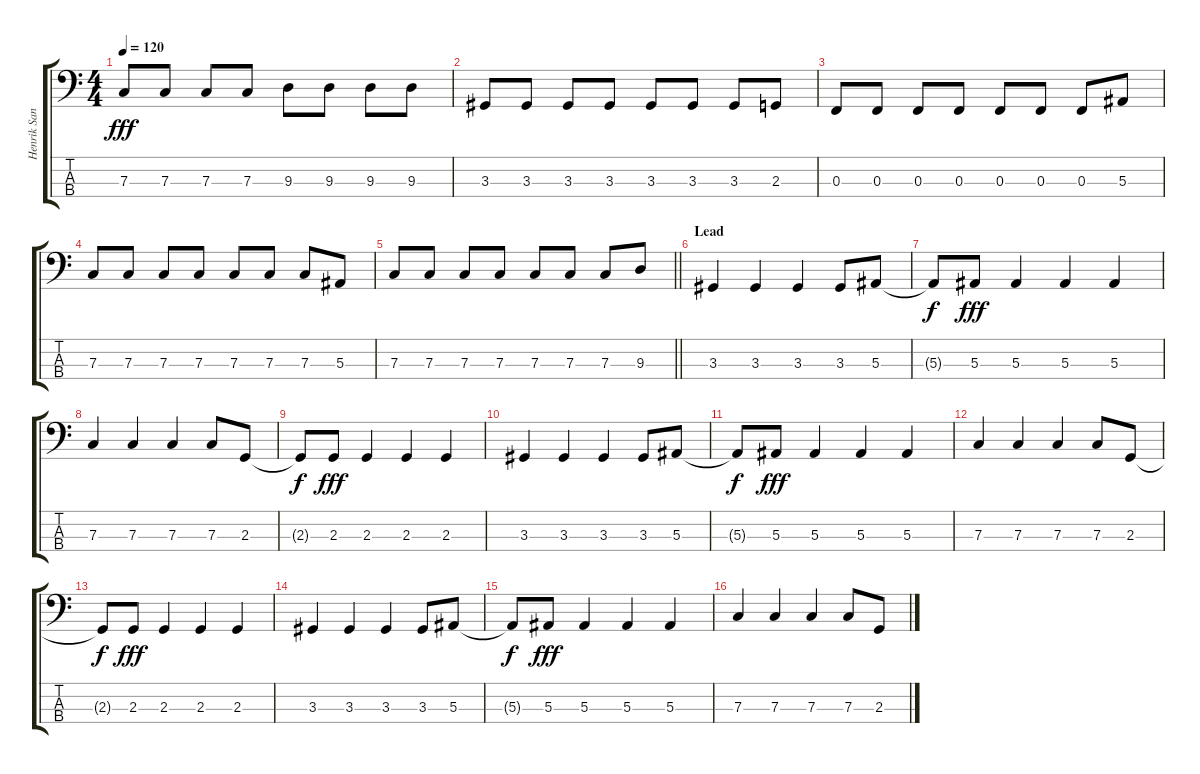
\track ("Henrik Sandelin" "Henrik San") {instrument electricbassfinger}
\staff {score tabs}
\tuning (Eb2 Bb1 F1 C1) {hide}
\ts (4 4)
\tempo 120
\clef f4
\ks c
7.3.8{dy fff} 7.3.8 7.3.8 7.3.8 9.3.8 9.3.8 9.3.8 9.3.8 |
3.3.8 3.3.8 3.3.8 3.3.8 3.3.8 3.3.8 3.3.8 2.3.8 |
0.3.8 0.3.8 0.3.8 0.3.8 0.3.8 0.3.8 0.3.8 5.3.8 |
7.3.8 7.3.8 7.3.8 7.3.8 7.3.8 7.3.8 7.3.8 5.3.8 |
\barLineRight lightlight
7.3.8 7.3.8 7.3.8 7.3.8 7.3.8 7.3.8 7.3.8 9.3.8 |
\section ("" "Lead")
3.3.4 3.3.4 3.3.4 3.3.8 5.3.8 |
5.3{t}.8{dy f} 5.3.8{dy fff} 5.3.4 5.3.4 5.3.4 |
7.3.4 7.3.4 7.3.4 7.3.8 2.3.8 |
2.3{t}.8{dy f} 2.3.8{dy fff} 2.3.4 2.3.4 2.3.4 |
3.3.4 3.3.4 3.3.4 3.3.8 5.3.8 |
5.3{t}.8{dy f} 5.3.8{dy fff} 5.3.4 5.3.4 5.3.4 |
7.3.4 7.3.4 7.3.4 7.3.8 2.3.8 |
2.3{t}.8{dy f} 2.3.8{dy fff} 2.3.4 2.3.4 2.3.4 |
3.3.4 3.3.4 3.3.4 3.3.8 5.3.8 |
5.3{t}.8{dy f} 5.3.8{dy fff} 5.3.4 5.3.4 5.3.4 |
7.3.4 7.3.4 7.3.4 7.3.8 2.3.8
